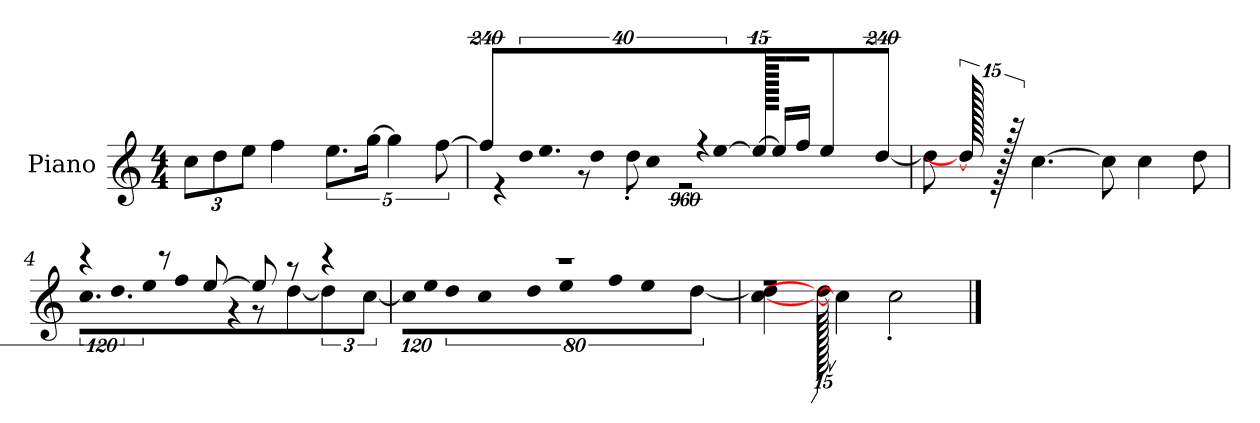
**kern
*part1
*staff1
*I"Piano
*I'P-no
*clefG2
*k[]
*M4/4
*MM90
*Xbrackettup
=1
12cc\L
12dd\
12ee\J
4ff\
*brackettup
10.ee\L
[20gg\Jk
5gg\]
[10ff\
=2
!LO:N:vis=16
*^
1920%137ff/LL]	1920ryy
.	4r
!LO:N:vis=32	!
640%23dd/K	.
!LO:N:vis=16.	!
960%103ee/	.
!LO:N:vis=16	!
1920%137dd/J	.
.	8r
!LO:N:vis=8	!
960%137cc/J	.
.	8dd'\
!LO:N:vis=32	!
640%23r	.
[480%17ee/	.
1920ee/_	.
16ee/LL]	1920%959r
16ff/JJ	.
4ee/	.
[1920%239dd/	.
*v	*v
=3
8dd\]
1920dd/_
1920r
[4.cc\
8cc\]
4cc\
8dd\
!!LO:LB:g=z
=4
*^
!	!LO:N:vis=16.
4r	960%103cc\LL
!	!LO:N:vis=16.
.	960%103dd\
!	!LO:N:vis=16
.	1920%137ee\J
8r	.
!	!LO:N:vis=8
.	960%137ff\J
[8ee/	.
!	!LO:N:vis=16
.	1920%137r
8ee/]	8r
8r	[8dd\
4r	6dd\]
.	[12cc\
=5	=5
!	!LO:N:vis=16
1r	1920%107cc\LL]
!	!LO:N:vis=16
.	1920%107ee\J
!	!LO:N:vis=8
.	640%71dd\
!	!LO:N:vis=16
.	1920%107cc\K
!	!LO:N:vis=8
.	640%71dd\
!	!LO:N:vis=16
.	1920%107ee\K
!	!LO:N:vis=8
.	640%71ff\J
!	!LO:N:vis=4
.	1920%427ee\
.	[320%71dd\
=6	=6
1r	[4cc\ 4dd\]
.	1920dd\_
.	4cc\]
.	2cc'\
1920ryy	.
*v	*v
==
*-
